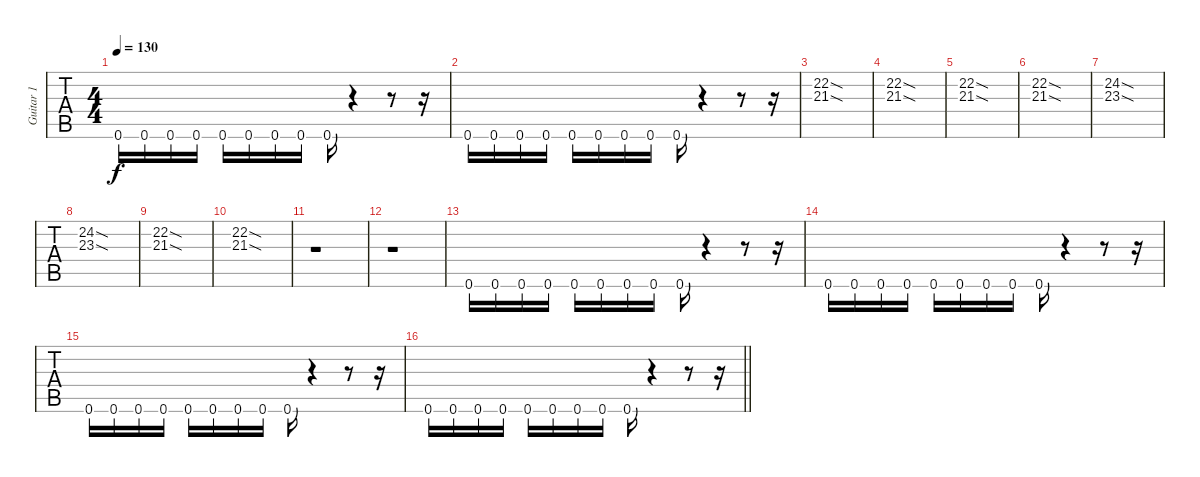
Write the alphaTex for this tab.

\track ("Guitar 1" "Guitar 1") {instrument distortionguitar}
\staff {tabs}
\tuning (E4 B3 G3 C3 G2 D2) {hide}
\ts (4 4)
\tempo 130
\clef g2
\ks c
0.6.16{dy f} 0.6.16 0.6.16 0.6.16 0.6.16 0.6.16 0.6.16 0.6.16 0.6.16 r.4 r.8 r.16 |
0.6.16 0.6.16 0.6.16 0.6.16 0.6.16 0.6.16 0.6.16 0.6.16 0.6.16 r.4 r.8 r.16 |
(22.2{sod} 21.3{sod}).1{volume 16} |
(22.2{sod} 21.3{sod}).1 |
(22.2{sod} 21.3{sod}).1 |
(22.2{sod} 21.3{sod}).1 |
(24.2{sod} 23.3{sod}).1 |
(24.2{sod} 23.3{sod}).1 |
(22.2{sod} 21.3{sod}).1 |
(22.2{sod} 21.3{sod}).1 |
r.1 |
r.1 |
0.6.16 0.6.16 0.6.16 0.6.16 0.6.16 0.6.16 0.6.16 0.6.16 0.6.16 r.4 r.8 r.16 |
0.6.16 0.6.16 0.6.16 0.6.16 0.6.16 0.6.16 0.6.16 0.6.16 0.6.16 r.4 r.8 r.16 |
0.6.16 0.6.16 0.6.16 0.6.16 0.6.16 0.6.16 0.6.16 0.6.16 0.6.16 r.4 r.8 r.16 |
\barLineRight lightlight
0.6.16 0.6.16 0.6.16 0.6.16 0.6.16 0.6.16 0.6.16 0.6.16 0.6.16 r.4 r.8 r.16
